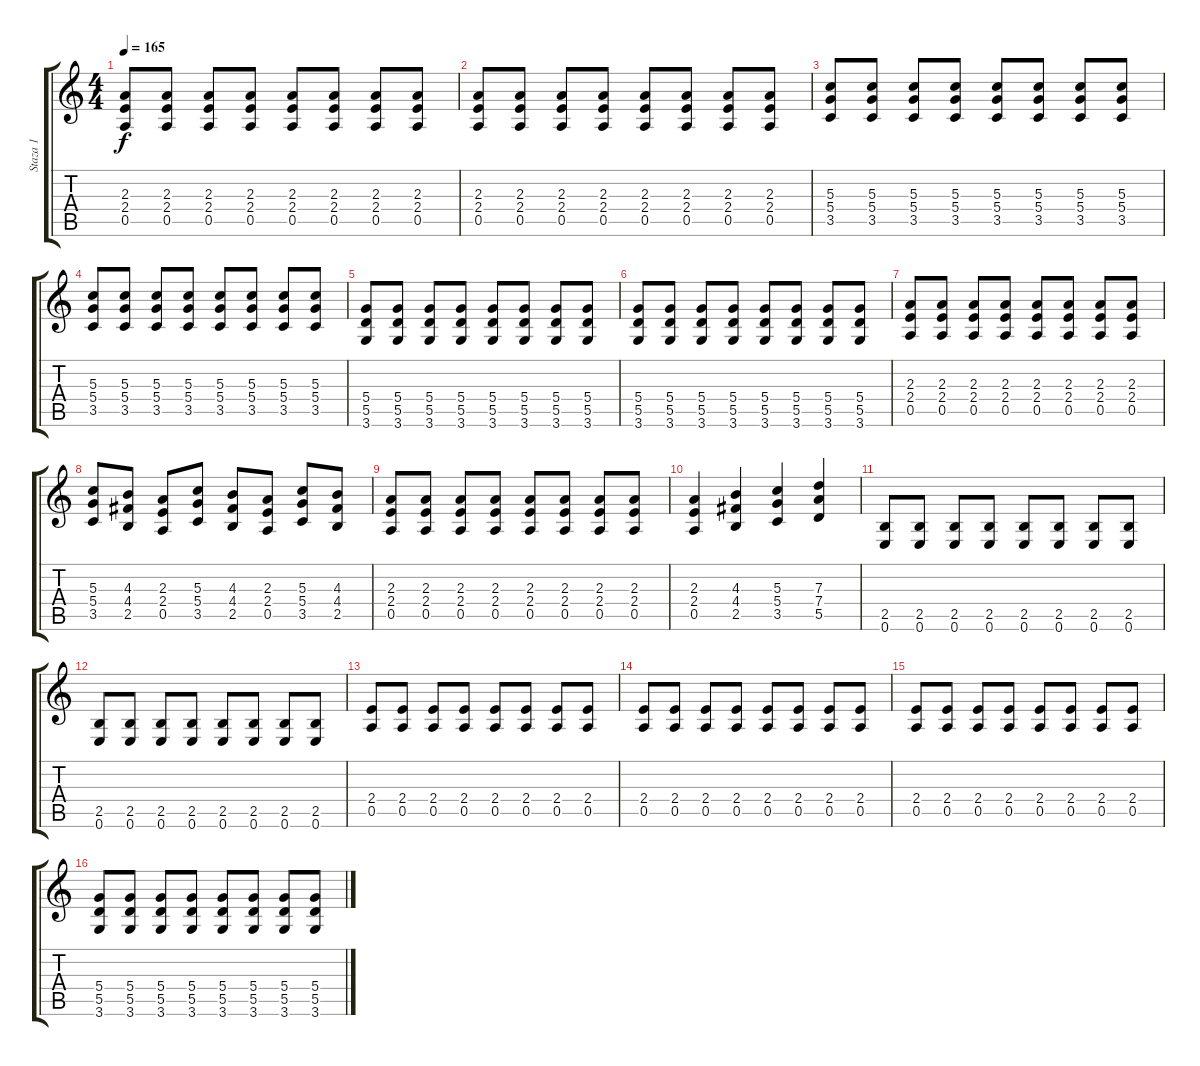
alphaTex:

\track ("Staza 1" "Staza 1") {instrument distortionguitar}
\staff {score tabs}
\tuning (E4 B3 G3 D3 A2 E2) {hide}
\ts (4 4)
\tempo 165
\clef g2
\ks c
(2.3 2.4 0.5).8{dy f} (2.3 2.4 0.5).8 (2.3 2.4 0.5).8 (2.3 2.4 0.5).8 (2.3 2.4 0.5).8 (2.3 2.4 0.5).8 (2.3 2.4 0.5).8 (2.3 2.4 0.5).8 |
(2.3 2.4 0.5).8 (2.3 2.4 0.5).8 (2.3 2.4 0.5).8 (2.3 2.4 0.5).8 (2.3 2.4 0.5).8 (2.3 2.4 0.5).8 (2.3 2.4 0.5).8 (2.3 2.4 0.5).8 |
(5.3 5.4 3.5).8 (5.3 5.4 3.5).8 (5.3 5.4 3.5).8 (5.3 5.4 3.5).8 (5.3 5.4 3.5).8 (5.3 5.4 3.5).8 (5.3 5.4 3.5).8 (5.3 5.4 3.5).8 |
(5.3 5.4 3.5).8 (5.3 5.4 3.5).8 (5.3 5.4 3.5).8 (5.3 5.4 3.5).8 (5.3 5.4 3.5).8 (5.3 5.4 3.5).8 (5.3 5.4 3.5).8 (5.3 5.4 3.5).8 |
(5.4 5.5 3.6).8 (5.4 5.5 3.6).8 (5.4 5.5 3.6).8 (5.4 5.5 3.6).8 (5.4 5.5 3.6).8 (5.4 5.5 3.6).8 (5.4 5.5 3.6).8 (5.4 5.5 3.6).8 |
(5.4 5.5 3.6).8 (5.4 5.5 3.6).8 (5.4 5.5 3.6).8 (5.4 5.5 3.6).8 (5.4 5.5 3.6).8 (5.4 5.5 3.6).8 (5.4 5.5 3.6).8 (5.4 5.5 3.6).8 |
(2.3 2.4 0.5).8 (2.3 2.4 0.5).8 (2.3 2.4 0.5).8 (2.3 2.4 0.5).8 (2.3 2.4 0.5).8 (2.3 2.4 0.5).8 (2.3 2.4 0.5).8 (2.3 2.4 0.5).8 |
(5.3 5.4 3.5).8 (4.3 4.4 2.5).8 (2.3 2.4 0.5).8 (5.3 5.4 3.5).8 (4.3 4.4 2.5).8 (2.3 2.4 0.5).8 (5.3 5.4 3.5).8 (4.3 4.4 2.5).8 |
(2.3 2.4 0.5).8 (2.3 2.4 0.5).8 (2.3 2.4 0.5).8 (2.3 2.4 0.5).8 (2.3 2.4 0.5).8 (2.3 2.4 0.5).8 (2.3 2.4 0.5).8 (2.3 2.4 0.5).8 |
(2.3 2.4 0.5).4 (4.3 4.4 2.5).4 (5.3 5.4 3.5).4 (7.3 7.4 5.5).4 |
(2.5 0.6).8 (2.5 0.6).8 (2.5 0.6).8 (2.5 0.6).8 (2.5 0.6).8 (2.5 0.6).8 (2.5 0.6).8 (2.5 0.6).8 |
(2.5 0.6).8 (2.5 0.6).8 (2.5 0.6).8 (2.5 0.6).8 (2.5 0.6).8 (2.5 0.6).8 (2.5 0.6).8 (2.5 0.6).8 |
(2.4 0.5).8 (2.4 0.5).8 (2.4 0.5).8 (2.4 0.5).8 (2.4 0.5).8 (2.4 0.5).8 (2.4 0.5).8 (2.4 0.5).8 |
(2.4 0.5).8 (2.4 0.5).8 (2.4 0.5).8 (2.4 0.5).8 (2.4 0.5).8 (2.4 0.5).8 (2.4 0.5).8 (2.4 0.5).8 |
(2.4 0.5).8 (2.4 0.5).8 (2.4 0.5).8 (2.4 0.5).8 (2.4 0.5).8 (2.4 0.5).8 (2.4 0.5).8 (2.4 0.5).8 |
(5.4 5.5 3.6).8 (5.4 5.5 3.6).8 (5.4 5.5 3.6).8 (5.4 5.5 3.6).8 (5.4 5.5 3.6).8 (5.4 5.5 3.6).8 (5.4 5.5 3.6).8 (5.4 5.5 3.6).8
